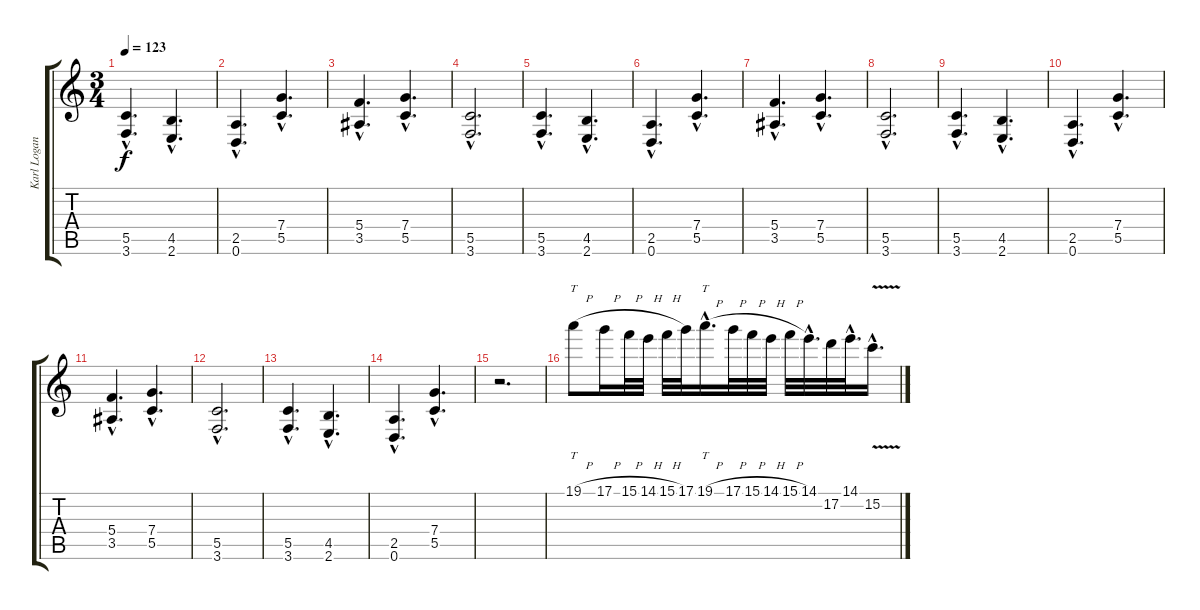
\track ("Karl Logan" "Karl Logan") {instrument distortionguitar}
\staff {score tabs}
\tuning (D4 A3 F3 C3 G2 D2) {hide}
\ts (3 4)
\tempo 123
\clef g2
\ks c
(5.5{hac} 3.6{hac}).4{d dy f} (4.5{hac} 2.6{hac}).4{d} |
(2.5{hac} 0.6{hac}).4{d} (7.4{hac} 5.5{hac}).4{d} |
(5.4{hac} 3.5{hac}).4{d} (7.4{hac} 5.5{hac}).4{d} |
(5.5{hac} 3.6{hac}).2{d} |
(5.5{hac} 3.6{hac}).4{d} (4.5{hac} 2.6{hac}).4{d} |
(2.5{hac} 0.6{hac}).4{d} (7.4{hac} 5.5{hac}).4{d} |
(5.4{hac} 3.5{hac}).4{d} (7.4{hac} 5.5{hac}).4{d} |
(5.5{hac} 3.6{hac}).2{d} |
(5.5{hac} 3.6{hac}).4{d} (4.5{hac} 2.6{hac}).4{d} |
(2.5{hac} 0.6{hac}).4{d} (7.4{hac} 5.5{hac}).4{d} |
(5.4{hac} 3.5{hac}).4{d} (7.4{hac} 5.5{hac}).4{d} |
(5.5{hac} 3.6{hac}).2{d} |
(5.5{hac} 3.6{hac}).4{d} (4.5{hac} 2.6{hac}).4{d} |
(2.5{hac} 0.6{hac}).4{d} (7.4{hac} 5.5{hac}).4{d} |
r.2{d} |
19.1{h}.8{tt} 17.1{h}.16 15.1{h}.32 14.1{h}.32 15.1{h}.32 17.1.32 19.1{h hac}.16{tt d} 17.1{h}.32 15.1{h}.32 14.1{h}.32 15.1{h}.32 14.1{hac}.32{d} 17.2.32 14.1{hac}.32{d} 15.2{v hac}.16{d}
